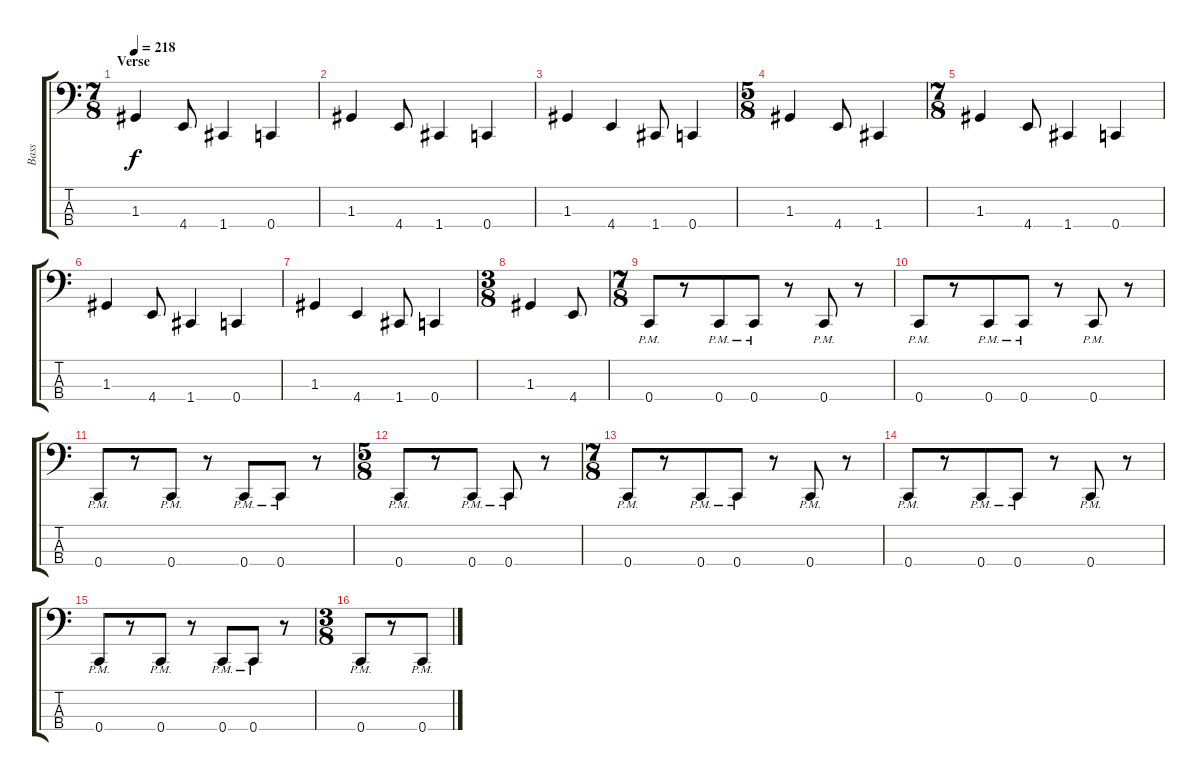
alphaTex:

\track ("Bass" "Bass") {instrument slapbass1}
\staff {score tabs}
\tuning (F2 C2 G1 C1) {hide}
\ts (7 8)
\section ("" "Verse")
\tempo 218
\clef f4
\ks c
1.3.4{dy f} 4.4.8 1.4.4 0.4.4 |
1.3.4 4.4.8 1.4.4 0.4.4 |
1.3.4 4.4.4 1.4.8 0.4.4 |
\ts (5 8)
1.3.4 4.4.8 1.4.4 |
\ts (7 8)
1.3.4 4.4.8 1.4.4 0.4.4 |
1.3.4 4.4.8 1.4.4 0.4.4 |
1.3.4 4.4.4 1.4.8 0.4.4 |
\ts (3 8)
1.3.4 4.4.8 |
\ts (7 8)
0.4{pm}.8 r.8 0.4{pm}.8 0.4{pm}.8 r.8 0.4{pm}.8 r.8 |
0.4{pm}.8 r.8 0.4{pm}.8 0.4{pm}.8 r.8 0.4{pm}.8 r.8 |
0.4{pm}.8 r.8 0.4{pm}.8 r.8 0.4{pm}.8 0.4{pm}.8 r.8 |
\ts (5 8)
0.4{pm}.8 r.8 0.4{pm}.8 0.4{pm}.8 r.8 |
\ts (7 8)
0.4{pm}.8 r.8 0.4{pm}.8 0.4{pm}.8 r.8 0.4{pm}.8 r.8 |
0.4{pm}.8 r.8 0.4{pm}.8 0.4{pm}.8 r.8 0.4{pm}.8 r.8 |
0.4{pm}.8 r.8 0.4{pm}.8 r.8 0.4{pm}.8 0.4{pm}.8 r.8 |
\ts (3 8)
0.4{pm}.8 r.8 0.4{pm}.8
